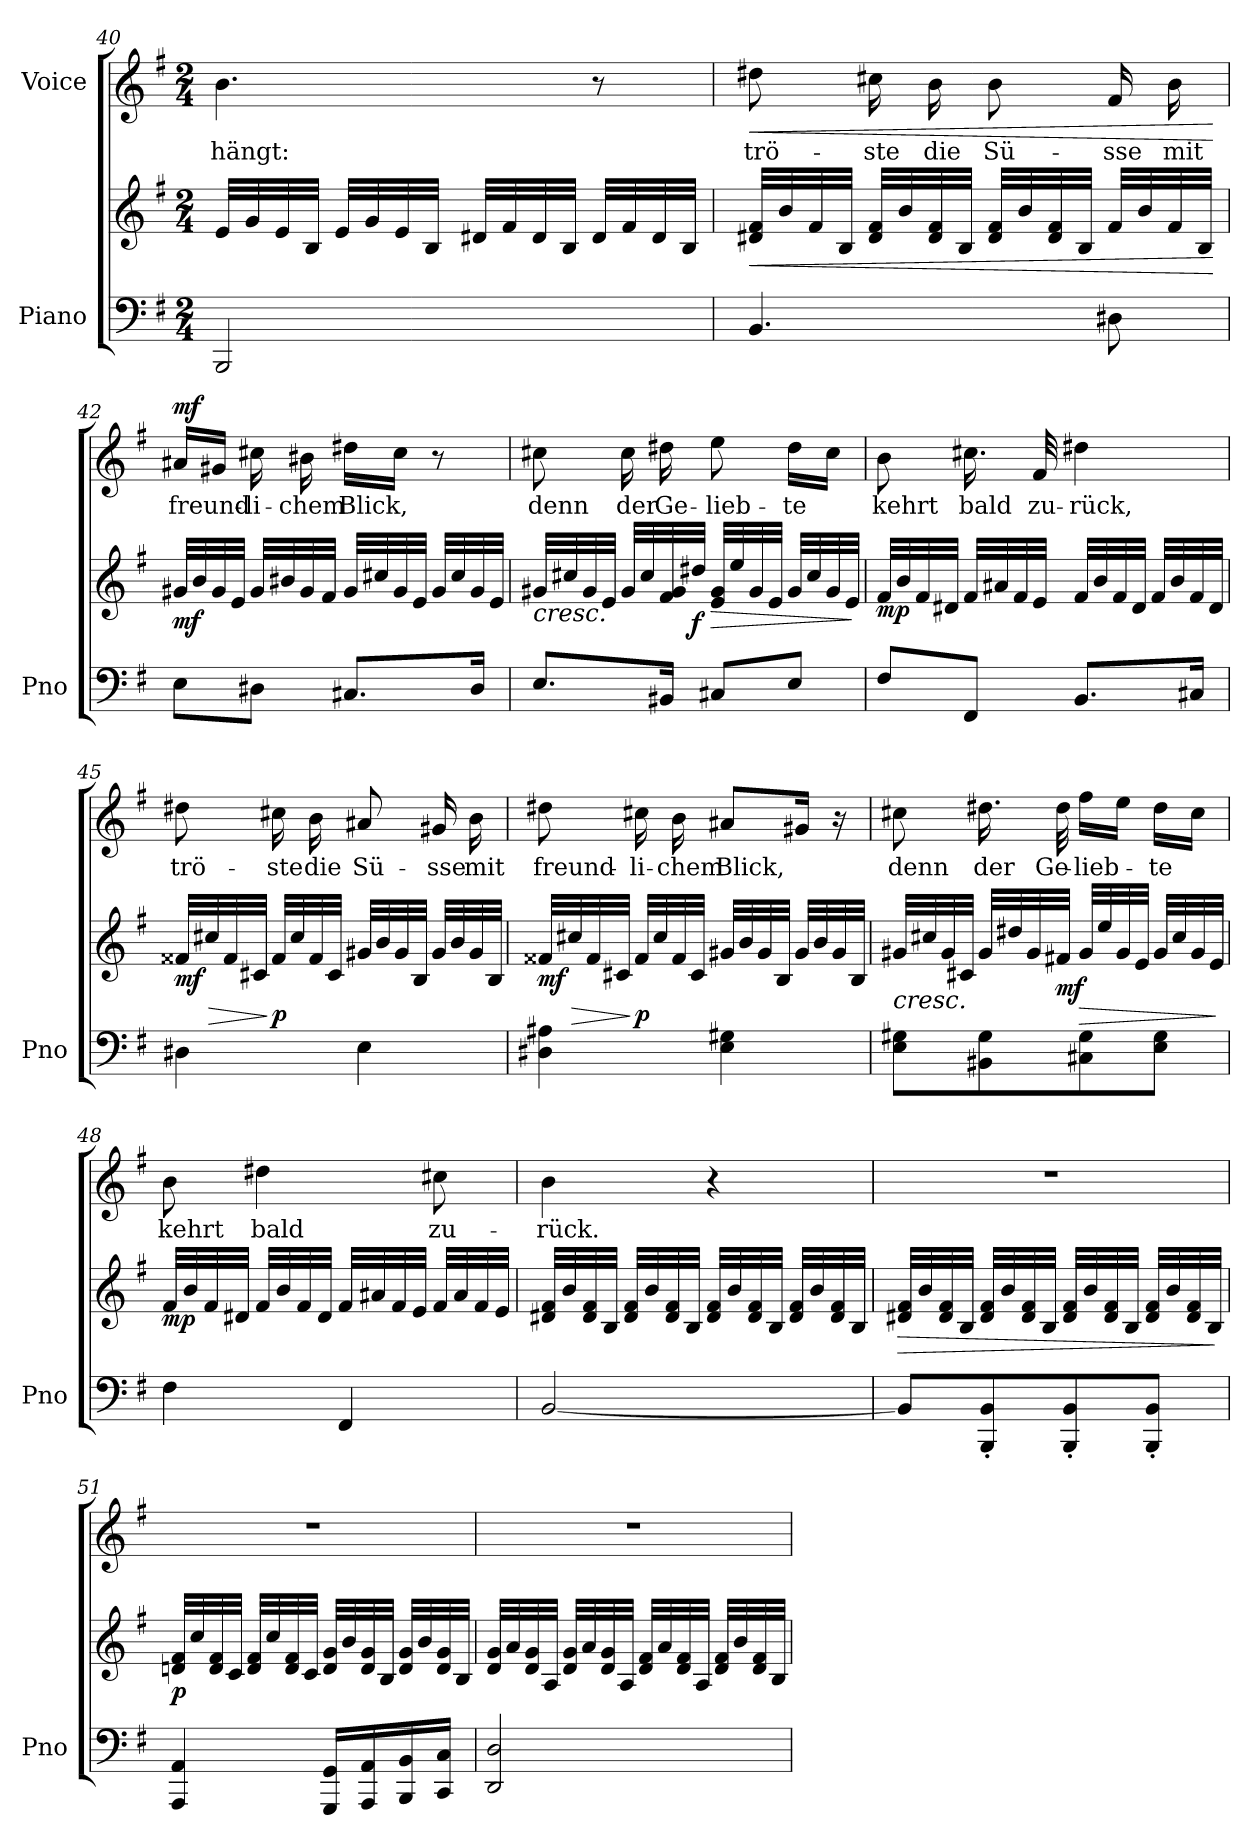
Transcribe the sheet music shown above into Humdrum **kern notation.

**kern	**kern	**dynam	**kern	**text	**dynam
*part2	*part2	*part2	*part1	*part1	*part1
*staff3	*staff2	*staff2/3	*staff1	*staff1	*staff1
*I"Piano	*	*	*I"Voice	*	*
*I'Pno	*	*	*	*	*
*clefF4	*clefG2	*	*clefG2	*	*
*k[f#]	*k[f#]	*	*k[f#]	*	*
*M2/4	*M2/4	*	*M2/4	*	*
=40	=40	=40	=40	=40	=40
!	!	!	!	!LO:LY:b	!
2BBB/	32e/LLL	.	4.b\	hängt:	.
.	32g/	.	.	.	.
.	32e/	.	.	.	.
.	32B/JJJ	.	.	.	.
.	32e/LLL	.	.	.	.
.	32g/	.	.	.	.
.	32e/	.	.	.	.
.	32B/JJJ	.	.	.	.
.	32d#X/LLL	.	.	.	.
.	32f#/	.	.	.	.
.	32d#/	.	.	.	.
.	32B/JJJ	.	.	.	.
.	32d#/LLL	.	8r	.	.
.	32f#/	.	.	.	.
.	32d#/	.	.	.	.
.	32B/JJJ	.	.	.	.
=41	=41	=41	=41	=41	=41
!	!	!LO:HP:b	!	!LO:LY:b	!LO:HP:b
4.BB/	32d#X/ 32f#/LLL	<	8dd#X\	trö-	<
.	32b/	.	.	.	.
.	32f#/	.	.	.	.
.	32B/JJJ	.	.	.	.
!	!	!	!	!LO:LY:b	!
.	32d#/ 32f#/LLL	.	16cc#X\	-ste	.
.	32b/	.	.	.	.
!	!	!	!	!LO:LY:b	!
.	32d#/ 32f#/	.	16b\	die	.
.	32B/JJJ	.	.	.	.
!	!	!	!	!LO:LY:b	!
.	32d#/ 32f#/LLL	.	8b\	Sü-	.
.	32b/	.	.	.	.
.	32d#/ 32f#/	.	.	.	.
.	32B/JJJ	.	.	.	.
!	!	!	!	!LO:LY:b	!
8D#X\	32f#/LLL	.	16f#/	-sse	.
.	32b/	.	.	.	.
!	!	!	!	!LO:LY:b	!
.	32f#/	.	16b\	mit	.
.	32B/JJJ	.	.	.	.
.	.	[	.	.	[
!!LO:LB:g=z
=42	=42	=42	=42	=42	=42
!	!	!LO:DY:b	!	!LO:LY:b	!LO:DY:a
8E\L	32g#X/LLL	mf	16a#X/LL	freund-	mf
.	32b/	.	.	.	.
.	32g#/	.	16g#X/JJ	.	.
.	32e/JJJ	.	.	.	.
!	!	!	!	!LO:LY:b	!
8D#X\J	32g#/LLL	.	16cc#X\	-li-	.
.	32b#X/	.	.	.	.
!	!	!	!	!LO:LY:b	!
.	32g#/	.	16b#X\	-chem	.
.	32f#/JJJ	.	.	.	.
!	!	!	!	!LO:LY:b	!
8.C#X/L	32g#/LLL	.	16dd#X\LL	Blick,	.
.	32cc#X/	.	.	.	.
.	32g#/	.	16cc#\JJ	.	.
.	32e/JJJ	.	.	.	.
.	32g#/LLL	.	8r	.	.
.	32cc#/	.	.	.	.
16D#/Jk	32g#/	.	.	.	.
.	32e/JJJ	.	.	.	.
=43	=43	=43	=43	=43	=43
!	!	!LO:HP:b	!	!LO:LY:b	!
8.E/L	32g#X/LLL	<	8cc#X\	denn	.
.	32cc#X/	.	.	.	.
.	32g#/	.	.	.	.
.	32e/JJJ	.	.	.	.
!	!	!	!	!LO:LY:b	!
.	32g#/LLL	.	16cc#\	der	.
.	32cc#/	.	.	.	.
!	!	!	!	!LO:LY:b	!
16BB#X/Jk	32f#/ 32g#/	.	16dd#X\	Ge-	.
!	!	!LO:DY:b	!	!	!
.	32dd#X/JJJ	f	.	.	.
!	!	!LO:HP:n=1:b	!	!LO:LY:b	!
8C#X/L	32e/ 32g#/LLL	[ >	8ee\	-lieb-	.
.	32ee/	.	.	.	.
.	32g#/	.	.	.	.
.	32e/JJJ	.	.	.	.
!	!	!	!	!LO:LY:b	!
8E/J	32g#/LLL	.	16dd#\LL	-te	.
.	32cc#/	.	.	.	.
.	32g#/	.	16cc#\JJ	.	.
.	32e/JJJ	.	.	.	.
.	.	]	.	.	.
=44	=44	=44	=44	=44	=44
!	!	!LO:DY:b	!	!LO:LY:b	!
8F#/L	32f#/LLL	mp	8b\	kehrt	.
.	32b/	.	.	.	.
.	32f#/	.	.	.	.
.	32d#X/JJJ	.	.	.	.
!	!	!	!	!LO:LY:b	!
8FF#/J	32f#/LLL	.	16.cc#X\	bald	.
.	32a#X/	.	.	.	.
.	32f#/	.	.	.	.
!	!	!	!	!LO:LY:b	!
.	32e/JJJ	.	32f#/	zu-	.
!	!	!	!	!LO:LY:b	!
8.BB/L	32f#/LLL	.	4dd#X\	-rück,	.
.	32b/	.	.	.	.
.	32f#/	.	.	.	.
.	32d#/JJJ	.	.	.	.
.	32f#/LLL	.	.	.	.
.	32b/	.	.	.	.
16C#X/Jk	32f#/	.	.	.	.
.	32d#/JJJ	.	.	.	.
!!LO:PB:g=z
=45	=45	=45	=45	=45	=45
!	!	!LO:HP:b	!	!LO:LY:b	!
!	!	!LO:DY:n=1:b	!	!	!
4D#X\	32f##X/LLL	> mf	8dd#X\	trö-	.
.	32cc#X/	.	.	.	.
.	32f##/	.	.	.	.
.	32c#X/JJJ	.	.	.	.
!	!	!LO:DY:n=2:b	!	!LO:LY:b	!
.	32f##/LLL	] p	16cc#X\	-ste	.
.	32cc#/	.	.	.	.
!	!	!	!	!LO:LY:b	!
.	32f##/	.	16b\	die	.
.	32c#/JJJ	.	.	.	.
!	!	!	!	!LO:LY:b	!
4E\	32g#X/LLL	.	8a#X/	Sü-	.
.	32b/	.	.	.	.
.	32g#/	.	.	.	.
.	32B/JJJ	.	.	.	.
!	!	!	!	!LO:LY:b	!
.	32g#/LLL	.	16g#X/	-sse	.
.	32b/	.	.	.	.
!	!	!	!	!LO:LY:b	!
.	32g#/	.	16b\	mit	.
.	32B/JJJ	.	.	.	.
=46	=46	=46	=46	=46	=46
!	!	!LO:HP:b	!	!LO:LY:b	!
!	!	!LO:DY:n=1:b	!	!	!
4D#X\ 4A#X\	32f##X/LLL	> mf	8dd#X\	freund-	.
.	32cc#X/	.	.	.	.
.	32f##/	.	.	.	.
.	32c#X/JJJ	.	.	.	.
!	!	!LO:DY:n=2:b	!	!LO:LY:b	!
.	32f##/LLL	] p	16cc#X\	-li-	.
.	32cc#/	.	.	.	.
!	!	!	!	!LO:LY:b	!
.	32f##/	.	16b\	-chem	.
.	32c#/JJJ	.	.	.	.
!	!	!	!	!LO:LY:b	!
4E\ 4G#X\	32g#X/LLL	.	8a#X/L	Blick,	.
.	32b/	.	.	.	.
.	32g#/	.	.	.	.
.	32B/JJJ	.	.	.	.
.	32g#/LLL	.	16g#X/Jk	.	.
.	32b/	.	.	.	.
.	32g#/	.	16r	.	.
.	32B/JJJ	.	.	.	.
=47	=47	=47	=47	=47	=47
!	!	!LO:HP:b	!	!LO:LY:b	!
8E\ 8G#X\L	32g#X/LLL	<	8cc#X\	denn	.
.	32cc#X/	.	.	.	.
.	32g#/	.	.	.	.
.	32c#X/JJJ	.	.	.	.
!	!	!	!	!LO:LY:b	!
8BB#X\ 8G#\	32g#/LLL	.	16.dd#X\	der	.
.	32dd#X/	.	.	.	.
.	32g#/	.	.	.	.
!	!	!LO:DY:b	!	!LO:LY:b	!
.	32f#X/JJJ	mf	32dd#\	Ge-	.
!	!	!LO:HP:n=1:b	!	!LO:LY:b	!
8C#X\ 8G#\	32g#/LLL	[ >	16ff#\LL	-lieb-	.
.	32ee/	.	.	.	.
.	32g#/	.	16ee\JJ	.	.
.	32e/JJJ	.	.	.	.
!	!	!	!	!LO:LY:b	!
8E\ 8G#\J	32g#/LLL	.	16dd#\LL	-te	.
.	32cc#/	.	.	.	.
.	32g#/	.	16cc#\JJ	.	.
.	32e/JJJ	.	.	.	.
.	.	]	.	.	.
!!LO:LB:g=z
=48	=48	=48	=48	=48	=48
!	!	!LO:DY:b	!	!LO:LY:b	!
4F#\	32f#/LLL	mp	8b\	kehrt	.
.	32b/	.	.	.	.
.	32f#/	.	.	.	.
.	32d#X/JJJ	.	.	.	.
!	!	!	!	!LO:LY:b	!
.	32f#/LLL	.	4dd#X\	bald	.
.	32b/	.	.	.	.
.	32f#/	.	.	.	.
.	32d#/JJJ	.	.	.	.
4FF#/	32f#/LLL	.	.	.	.
.	32a#X/	.	.	.	.
.	32f#/	.	.	.	.
.	32e/JJJ	.	.	.	.
!	!	!	!	!LO:LY:b	!
.	32f#/LLL	.	8cc#X\	zu-	.
.	32a#/	.	.	.	.
.	32f#/	.	.	.	.
.	32e/JJJ	.	.	.	.
=49	=49	=49	=49	=49	=49
!	!	!	!	!LO:LY:b	!
[2BB/	32d#X/ 32f#/LLL	.	4b\	-rück.	.
.	32b/	.	.	.	.
.	32d#/ 32f#/	.	.	.	.
.	32B/JJJ	.	.	.	.
.	32d#/ 32f#/LLL	.	.	.	.
.	32b/	.	.	.	.
.	32d#/ 32f#/	.	.	.	.
.	32B/JJJ	.	.	.	.
.	32d#/ 32f#/LLL	.	4r	.	.
.	32b/	.	.	.	.
.	32d#/ 32f#/	.	.	.	.
.	32B/JJJ	.	.	.	.
.	32d#/ 32f#/LLL	.	.	.	.
.	32b/	.	.	.	.
.	32d#/ 32f#/	.	.	.	.
.	32B/JJJ	.	.	.	.
=50	=50	=50	=50	=50	=50
!	!	!LO:HP:b	!	!	!
8BB/L]	32d#X/ 32f#/LLL	>	2r	.	.
.	32b/	.	.	.	.
.	32d#/ 32f#/	.	.	.	.
.	32B/JJJ	.	.	.	.
8BBB/' 8BB/'	32d#/ 32f#/LLL	.	.	.	.
.	32b/	.	.	.	.
.	32d#/ 32f#/	.	.	.	.
.	32B/JJJ	.	.	.	.
8BBB/' 8BB/'	32d#/ 32f#/LLL	.	.	.	.
.	32b/	.	.	.	.
.	32d#/ 32f#/	.	.	.	.
.	32B/JJJ	.	.	.	.
8BBB/' 8BB/'J	32d#/ 32f#/LLL	.	.	.	.
.	32b/	.	.	.	.
.	32d#/ 32f#/	.	.	.	.
.	32B/JJJ	.	.	.	.
.	.	]	.	.	.
!!LO:LB:g=z
=51	=51	=51	=51	=51	=51
!	!	!LO:DY:b	!	!	!
4AAA/ 4AA/	32dn/ 32f#/LLL	p	2r	.	.
.	32cc/	.	.	.	.
.	32d/ 32f#/	.	.	.	.
.	32c/JJJ	.	.	.	.
.	32d/ 32f#/LLL	.	.	.	.
.	32cc/	.	.	.	.
.	32d/ 32f#/	.	.	.	.
.	32c/JJJ	.	.	.	.
16GGG/ 16GG/LL	32d/ 32g/LLL	.	.	.	.
.	32b/	.	.	.	.
16AAA/ 16AA/	32d/ 32g/	.	.	.	.
.	32B/JJJ	.	.	.	.
16BBB/ 16BB/	32d/ 32g/LLL	.	.	.	.
.	32b/	.	.	.	.
16CC/ 16C/JJ	32d/ 32g/	.	.	.	.
.	32B/JJJ	.	.	.	.
=52	=52	=52	=52	=52	=52
2DD/ 2D/	32d/ 32g/LLL	.	2r	.	.
.	32a/	.	.	.	.
.	32d/ 32g/	.	.	.	.
.	32A/JJJ	.	.	.	.
.	32d/ 32g/LLL	.	.	.	.
.	32a/	.	.	.	.
.	32d/ 32g/	.	.	.	.
.	32A/JJJ	.	.	.	.
.	32d/ 32f#/LLL	.	.	.	.
.	32a/	.	.	.	.
.	32d/ 32f#/	.	.	.	.
.	32A/JJJ	.	.	.	.
.	32d/ 32f#/LLL	.	.	.	.
.	32b/	.	.	.	.
.	32d/ 32f#/	.	.	.	.
.	32B/JJJ	.	.	.	.
=	=	=	=	=	=
*-	*-	*-	*-	*-	*-
